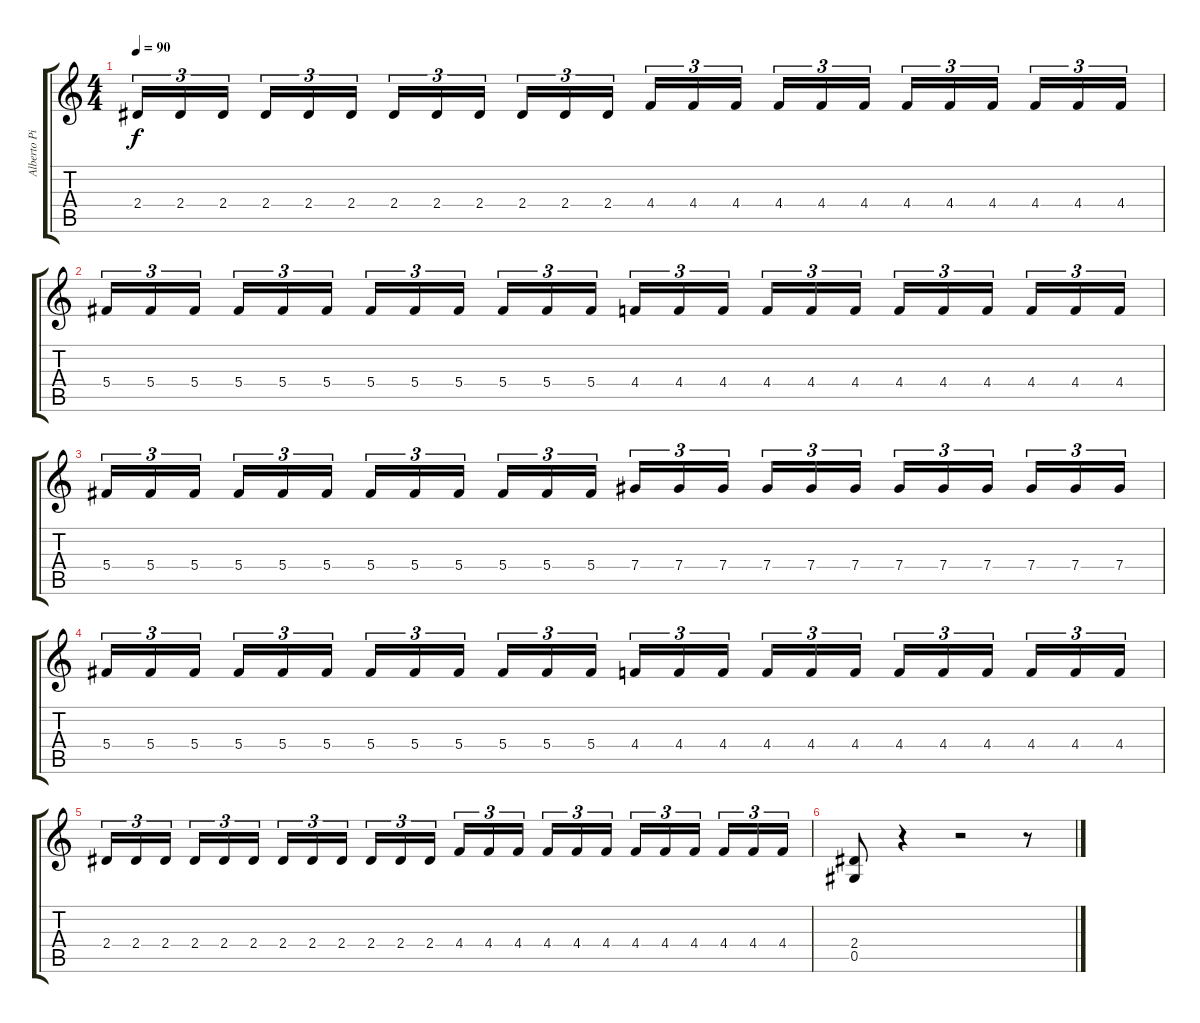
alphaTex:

\track ("Alberto Pimentel" "Alberto Pi") {instrument distortionguitar}
\staff {score tabs}
\tuning (Eb4 Bb3 Gb3 Db3 Ab2 Eb2) {hide}
\ts (4 4)
\tempo 90
\clef g2
\ks c
2.4.16{tu (3 2) dy f} 2.4.16{tu (3 2)} 2.4.16{tu (3 2)} 2.4.16{tu (3 2)} 2.4.16{tu (3 2)} 2.4.16{tu (3 2)} 2.4.16{tu (3 2)} 2.4.16{tu (3 2)} 2.4.16{tu (3 2)} 2.4.16{tu (3 2)} 2.4.16{tu (3 2)} 2.4.16{tu (3 2)} 4.4.16{tu (3 2)} 4.4.16{tu (3 2)} 4.4.16{tu (3 2)} 4.4.16{tu (3 2)} 4.4.16{tu (3 2)} 4.4.16{tu (3 2)} 4.4.16{tu (3 2)} 4.4.16{tu (3 2)} 4.4.16{tu (3 2)} 4.4.16{tu (3 2)} 4.4.16{tu (3 2)} 4.4.16{tu (3 2)} |
5.4.16{tu (3 2)} 5.4.16{tu (3 2)} 5.4.16{tu (3 2)} 5.4.16{tu (3 2)} 5.4.16{tu (3 2)} 5.4.16{tu (3 2)} 5.4.16{tu (3 2)} 5.4.16{tu (3 2)} 5.4.16{tu (3 2)} 5.4.16{tu (3 2)} 5.4.16{tu (3 2)} 5.4.16{tu (3 2)} 4.4.16{tu (3 2)} 4.4.16{tu (3 2)} 4.4.16{tu (3 2)} 4.4.16{tu (3 2)} 4.4.16{tu (3 2)} 4.4.16{tu (3 2)} 4.4.16{tu (3 2)} 4.4.16{tu (3 2)} 4.4.16{tu (3 2)} 4.4.16{tu (3 2)} 4.4.16{tu (3 2)} 4.4.16{tu (3 2)} |
5.4.16{tu (3 2)} 5.4.16{tu (3 2)} 5.4.16{tu (3 2)} 5.4.16{tu (3 2)} 5.4.16{tu (3 2)} 5.4.16{tu (3 2)} 5.4.16{tu (3 2)} 5.4.16{tu (3 2)} 5.4.16{tu (3 2)} 5.4.16{tu (3 2)} 5.4.16{tu (3 2)} 5.4.16{tu (3 2)} 7.4.16{tu (3 2)} 7.4.16{tu (3 2)} 7.4.16{tu (3 2)} 7.4.16{tu (3 2)} 7.4.16{tu (3 2)} 7.4.16{tu (3 2)} 7.4.16{tu (3 2)} 7.4.16{tu (3 2)} 7.4.16{tu (3 2)} 7.4.16{tu (3 2)} 7.4.16{tu (3 2)} 7.4.16{tu (3 2)} |
5.4.16{tu (3 2)} 5.4.16{tu (3 2)} 5.4.16{tu (3 2)} 5.4.16{tu (3 2)} 5.4.16{tu (3 2)} 5.4.16{tu (3 2)} 5.4.16{tu (3 2)} 5.4.16{tu (3 2)} 5.4.16{tu (3 2)} 5.4.16{tu (3 2)} 5.4.16{tu (3 2)} 5.4.16{tu (3 2)} 4.4.16{tu (3 2)} 4.4.16{tu (3 2)} 4.4.16{tu (3 2)} 4.4.16{tu (3 2)} 4.4.16{tu (3 2)} 4.4.16{tu (3 2)} 4.4.16{tu (3 2)} 4.4.16{tu (3 2)} 4.4.16{tu (3 2)} 4.4.16{tu (3 2)} 4.4.16{tu (3 2)} 4.4.16{tu (3 2)} |
2.4.16{tu (3 2)} 2.4.16{tu (3 2)} 2.4.16{tu (3 2)} 2.4.16{tu (3 2)} 2.4.16{tu (3 2)} 2.4.16{tu (3 2)} 2.4.16{tu (3 2)} 2.4.16{tu (3 2)} 2.4.16{tu (3 2)} 2.4.16{tu (3 2)} 2.4.16{tu (3 2)} 2.4.16{tu (3 2)} 4.4.16{tu (3 2)} 4.4.16{tu (3 2)} 4.4.16{tu (3 2)} 4.4.16{tu (3 2)} 4.4.16{tu (3 2)} 4.4.16{tu (3 2)} 4.4.16{tu (3 2)} 4.4.16{tu (3 2)} 4.4.16{tu (3 2)} 4.4.16{tu (3 2)} 4.4.16{tu (3 2)} 4.4.16{tu (3 2)} |
(2.4 0.5).8 r.4 r.2 r.8
